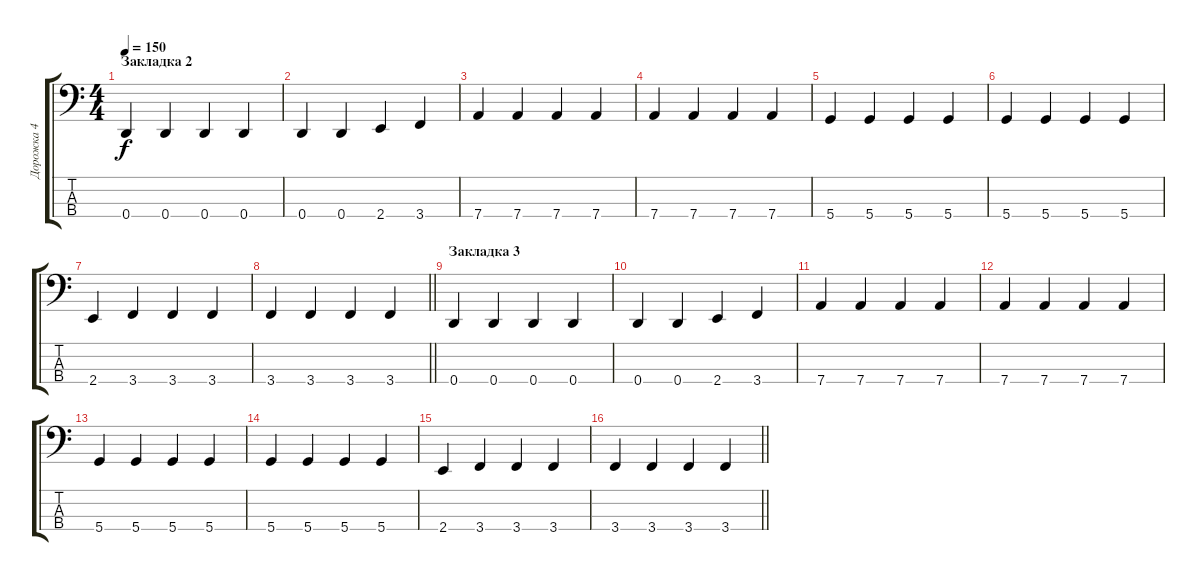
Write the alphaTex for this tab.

\track ("Дорожка 4" "Дорожка 4") {instrument electricbasspick}
\staff {score tabs}
\tuning (G2 D2 A1 D1) {hide}
\ts (4 4)
\section ("" "Закладка 2")
\tempo 150
\clef f4
\ks c
0.4.4{dy f} 0.4.4 0.4.4 0.4.4 |
0.4.4 0.4.4 2.4.4 3.4.4 |
7.4.4 7.4.4 7.4.4 7.4.4 |
7.4.4 7.4.4 7.4.4 7.4.4 |
5.4.4 5.4.4 5.4.4 5.4.4 |
5.4.4 5.4.4 5.4.4 5.4.4 |
2.4.4 3.4.4 3.4.4 3.4.4 |
\barLineRight lightlight
3.4.4 3.4.4 3.4.4 3.4.4 |
\section ("" "Закладка 3")
0.4.4 0.4.4 0.4.4 0.4.4 |
0.4.4 0.4.4 2.4.4 3.4.4 |
7.4.4 7.4.4 7.4.4 7.4.4 |
7.4.4 7.4.4 7.4.4 7.4.4 |
5.4.4 5.4.4 5.4.4 5.4.4 |
5.4.4 5.4.4 5.4.4 5.4.4 |
2.4.4 3.4.4 3.4.4 3.4.4 |
\barLineRight lightlight
3.4.4 3.4.4 3.4.4 3.4.4
